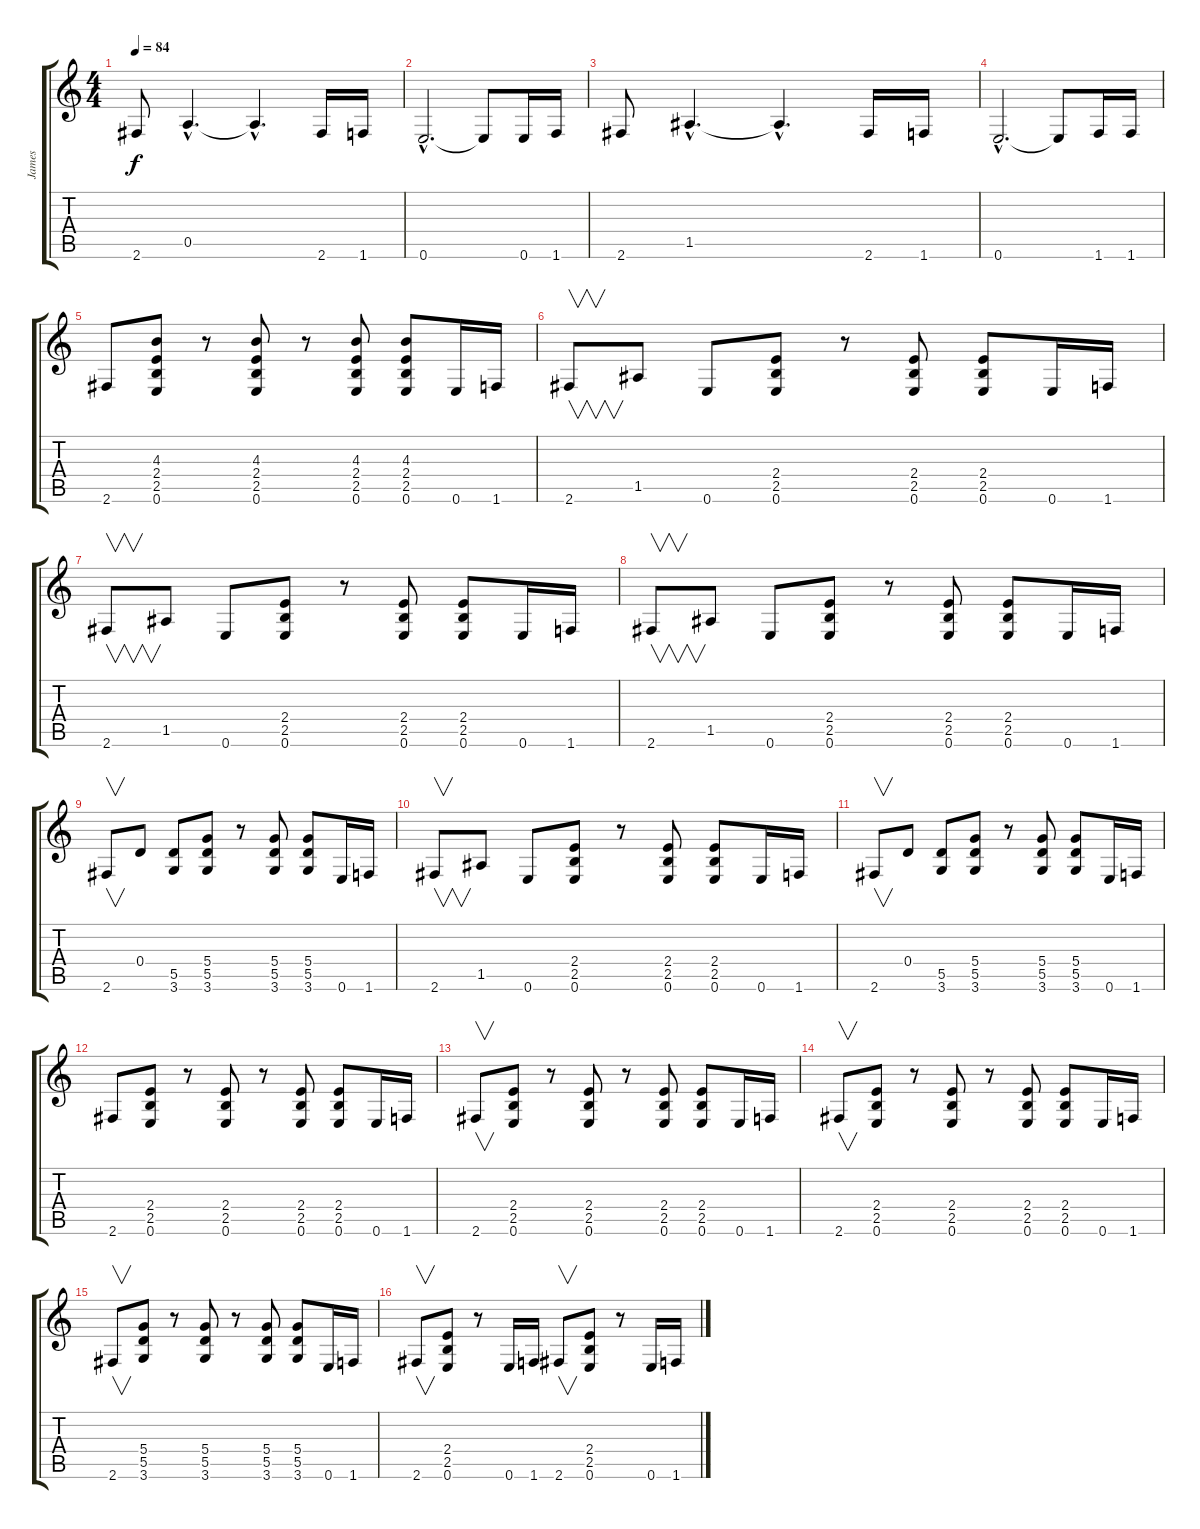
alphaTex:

\track ("James" "James") {instrument distortionguitar}
\staff {score tabs}
\tuning (E4 B3 G3 D3 A2 E2) {hide}
\ts (4 4)
\tempo 84
\clef g2
\ks c
2.6.8{dy f} 0.5{hac}.4{d} 0.5{hac t}.4{d} 2.6.16 1.6.16 |
0.6{hac}.2{d} 0.6{t}.8 0.6.16 1.6.16 |
2.6.8 1.5{hac}.4{d} 1.5{hac t}.4{d} 2.6.16 1.6.16 |
0.6{hac}.2{d} 0.6{t}.8 1.6.16 1.6.16 |
2.6.8 (4.3 2.4 2.5 0.6).8 r.8 (4.3 2.4 2.5 0.6).8 r.8 (4.3 2.4 2.5 0.6).8 (4.3 2.4 2.5 0.6).8 0.6.16 1.6.16 |
2.6.8{v} 1.5.8 0.6.8 (2.4 2.5 0.6).8 r.8 (2.4 2.5 0.6).8 (2.4 2.5 0.6).8 0.6.16 1.6.16 |
2.6.8{v} 1.5.8 0.6.8 (2.4 2.5 0.6).8 r.8 (2.4 2.5 0.6).8 (2.4 2.5 0.6).8 0.6.16 1.6.16 |
2.6.8{v} 1.5.8 0.6.8 (2.4 2.5 0.6).8 r.8 (2.4 2.5 0.6).8 (2.4 2.5 0.6).8 0.6.16 1.6.16 |
2.6.8{v} 0.4.8 (5.5 3.6).8 (5.4 5.5 3.6).8 r.8 (5.4 5.5 3.6).8 (5.4 5.5 3.6).8 0.6.16 1.6.16 |
2.6.8{v} 1.5.8 0.6.8 (2.4 2.5 0.6).8 r.8 (2.4 2.5 0.6).8 (2.4 2.5 0.6).8 0.6.16 1.6.16 |
2.6.8{v} 0.4.8 (5.5 3.6).8 (5.4 5.5 3.6).8 r.8 (5.4 5.5 3.6).8 (5.4 5.5 3.6).8 0.6.16 1.6.16 |
2.6.8 (2.4 2.5 0.6).8 r.8 (2.4 2.5 0.6).8 r.8 (2.4 2.5 0.6).8 (2.4 2.5 0.6).8 0.6.16 1.6.16 |
2.6.8{v} (2.4 2.5 0.6).8 r.8 (2.4 2.5 0.6).8 r.8 (2.4 2.5 0.6).8 (2.4 2.5 0.6).8 0.6.16 1.6.16 |
2.6.8{v} (2.4 2.5 0.6).8 r.8 (2.4 2.5 0.6).8 r.8 (2.4 2.5 0.6).8 (2.4 2.5 0.6).8 0.6.16 1.6.16 |
2.6.8{v} (5.4 5.5 3.6).8 r.8 (5.4 5.5 3.6).8 r.8 (5.4 5.5 3.6).8 (5.4 5.5 3.6).8 0.6.16 1.6.16 |
2.6.8{v} (2.4 2.5 0.6).8 r.8 0.6.16 1.6.16 2.6.8{v} (2.4 2.5 0.6).8 r.8 0.6.16 1.6.16
